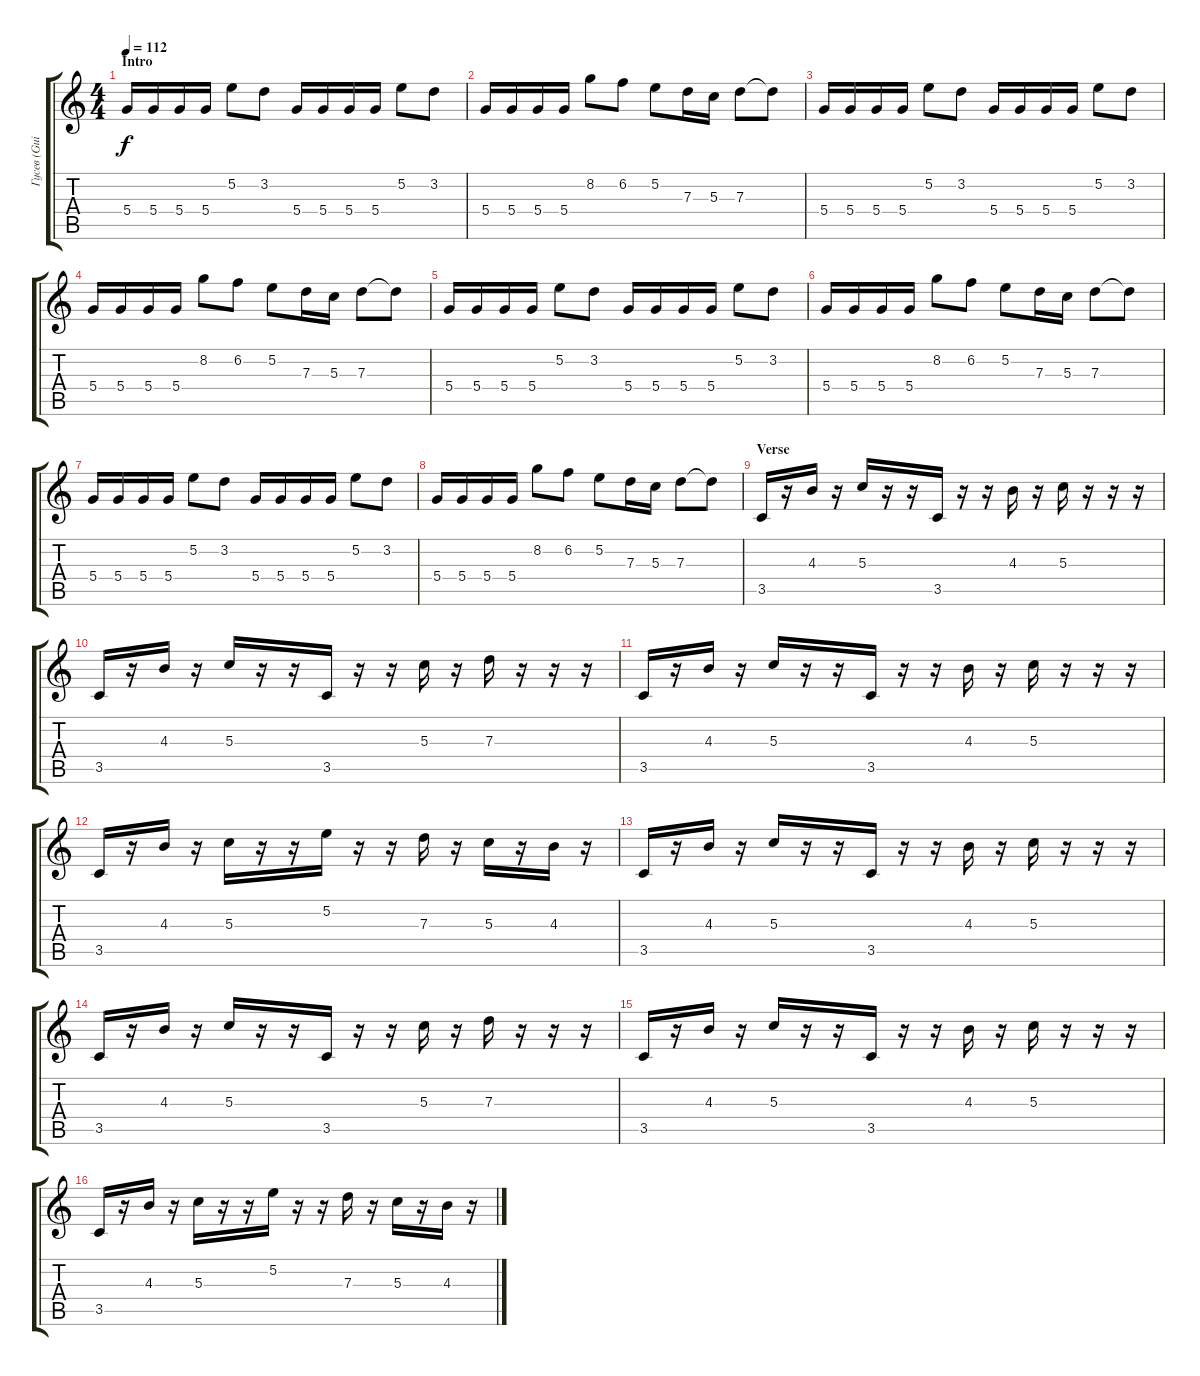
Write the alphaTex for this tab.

\track ("Гусев (Guitar 1)" "Гусев (Gui") {instrument distortionguitar}
\staff {score tabs}
\tuning (E4 B3 G3 D3 A2 E2) {hide}
\ts (4 4)
\section ("" "Intro")
\tempo 112
\clef g2
\ks c
5.4.16{dy f instrument distortionguitar} 5.4.16 5.4.16 5.4.16 5.2.8 3.2.8 5.4.16 5.4.16 5.4.16 5.4.16 5.2.8 3.2.8 |
5.4.16 5.4.16 5.4.16 5.4.16 8.2.8 6.2.8 5.2.8 7.3.16 5.3.16 7.3.8 7.3{t}.8 |
5.4.16 5.4.16 5.4.16 5.4.16 5.2.8 3.2.8 5.4.16 5.4.16 5.4.16 5.4.16 5.2.8 3.2.8 |
5.4.16 5.4.16 5.4.16 5.4.16 8.2.8 6.2.8 5.2.8 7.3.16 5.3.16 7.3.8 7.3{t}.8 |
5.4.16 5.4.16 5.4.16 5.4.16 5.2.8 3.2.8 5.4.16 5.4.16 5.4.16 5.4.16 5.2.8 3.2.8 |
5.4.16 5.4.16 5.4.16 5.4.16 8.2.8 6.2.8 5.2.8 7.3.16 5.3.16 7.3.8 7.3{t}.8 |
5.4.16 5.4.16 5.4.16 5.4.16 5.2.8 3.2.8 5.4.16 5.4.16 5.4.16 5.4.16 5.2.8 3.2.8 |
5.4.16 5.4.16 5.4.16 5.4.16 8.2.8 6.2.8 5.2.8 7.3.16 5.3.16 7.3.8 7.3{t}.8 |
\section ("" "Verse")
3.5.16{volume 9 instrument acousticguitarnylon} r.16 4.3.16 r.16 5.3.16 r.16 r.16 3.5.16 r.16 r.16 4.3.16 r.16 5.3.16 r.16 r.16 r.16 |
3.5.16 r.16 4.3.16 r.16 5.3.16 r.16 r.16 3.5.16 r.16 r.16 5.3.16 r.16 7.3.16 r.16 r.16 r.16 |
3.5.16 r.16 4.3.16 r.16 5.3.16 r.16 r.16 3.5.16 r.16 r.16 4.3.16 r.16 5.3.16 r.16 r.16 r.16 |
3.5.16 r.16 4.3.16 r.16 5.3.16 r.16 r.16 5.2.16 r.16 r.16 7.3.16 r.16 5.3.16 r.16 4.3.16 r.16 |
3.5.16{volume 9 instrument acousticguitarnylon} r.16 4.3.16 r.16 5.3.16 r.16 r.16 3.5.16 r.16 r.16 4.3.16 r.16 5.3.16 r.16 r.16 r.16 |
3.5.16 r.16 4.3.16 r.16 5.3.16 r.16 r.16 3.5.16 r.16 r.16 5.3.16 r.16 7.3.16 r.16 r.16 r.16 |
3.5.16 r.16 4.3.16 r.16 5.3.16 r.16 r.16 3.5.16 r.16 r.16 4.3.16 r.16 5.3.16 r.16 r.16 r.16 |
3.5.16 r.16 4.3.16 r.16 5.3.16 r.16 r.16 5.2.16 r.16 r.16 7.3.16 r.16 5.3.16 r.16 4.3.16 r.16
